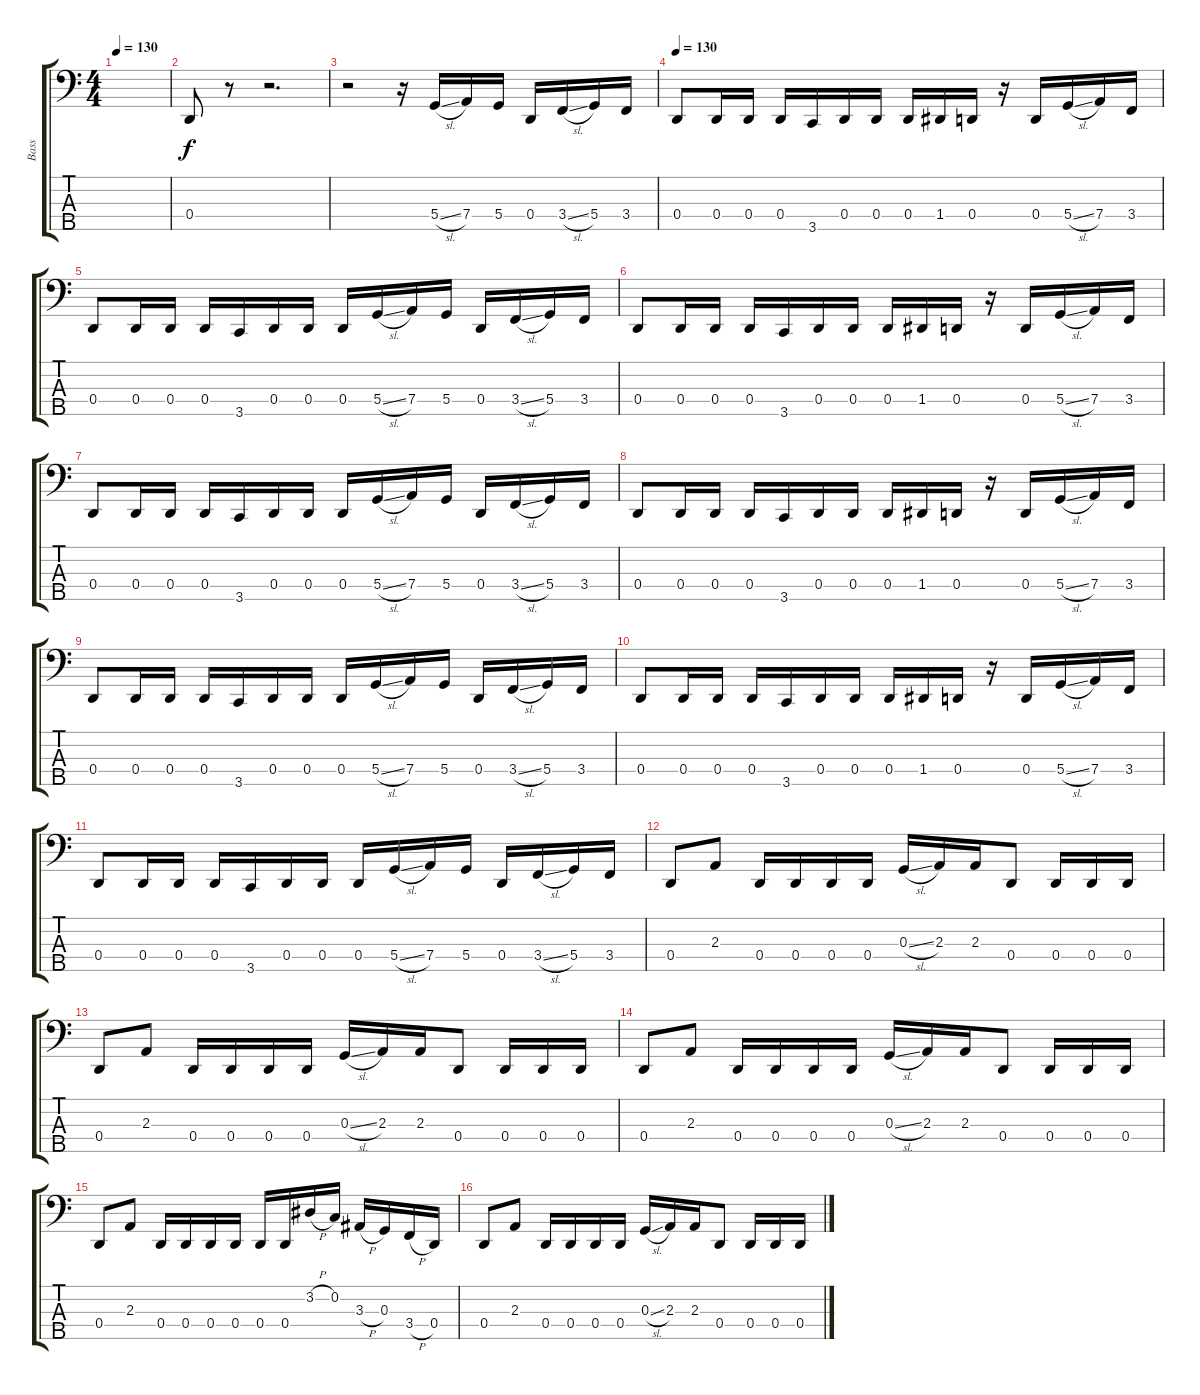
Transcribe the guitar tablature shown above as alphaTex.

\track ("Bass" "Bass") {instrument electricbassfinger}
\staff {score tabs}
\tuning (F2 C2 G1 D1 A0) {hide}
\ts (4 4)
\tempo 130
\clef f4
\ks c
|
0.4.8 r.8 r.2{d} |
r.2 r.16 5.4{sl}.16 7.4.16 5.4.16 0.4.16 3.4{sl}.16 5.4.16 3.4.16 |
\tempo 130
0.4.8 0.4.16 0.4.16 0.4.16 3.5.16 0.4.16 0.4.16 0.4.16 1.4.16 0.4.16 r.16 0.4.16 5.4{sl}.16 7.4.16 3.4.16 |
0.4.8 0.4.16 0.4.16 0.4.16 3.5.16 0.4.16 0.4.16 0.4.16 5.4{sl}.16 7.4.16 5.4.16 0.4.16 3.4{sl}.16 5.4.16 3.4.16 |
0.4.8 0.4.16 0.4.16 0.4.16 3.5.16 0.4.16 0.4.16 0.4.16 1.4.16 0.4.16 r.16 0.4.16 5.4{sl}.16 7.4.16 3.4.16 |
0.4.8 0.4.16 0.4.16 0.4.16 3.5.16 0.4.16 0.4.16 0.4.16 5.4{sl}.16 7.4.16 5.4.16 0.4.16 3.4{sl}.16 5.4.16 3.4.16 |
0.4.8 0.4.16 0.4.16 0.4.16 3.5.16 0.4.16 0.4.16 0.4.16 1.4.16 0.4.16 r.16 0.4.16 5.4{sl}.16 7.4.16 3.4.16 |
0.4.8 0.4.16 0.4.16 0.4.16 3.5.16 0.4.16 0.4.16 0.4.16 5.4{sl}.16 7.4.16 5.4.16 0.4.16 3.4{sl}.16 5.4.16 3.4.16 |
0.4.8 0.4.16 0.4.16 0.4.16 3.5.16 0.4.16 0.4.16 0.4.16 1.4.16 0.4.16 r.16 0.4.16 5.4{sl}.16 7.4.16 3.4.16 |
0.4.8 0.4.16 0.4.16 0.4.16 3.5.16 0.4.16 0.4.16 0.4.16 5.4{sl}.16 7.4.16 5.4.16 0.4.16 3.4{sl}.16 5.4.16 3.4.16 |
0.4.8 2.3.8 0.4.16 0.4.16 0.4.16 0.4.16 0.3{sl}.16 2.3.16 2.3.16 0.4.8 0.4.16 0.4.16 0.4.16 |
0.4.8 2.3.8 0.4.16 0.4.16 0.4.16 0.4.16 0.3{sl}.16 2.3.16 2.3.16 0.4.8 0.4.16 0.4.16 0.4.16 |
0.4.8 2.3.8 0.4.16 0.4.16 0.4.16 0.4.16 0.3{sl}.16 2.3.16 2.3.16 0.4.8 0.4.16 0.4.16 0.4.16 |
0.4.8 2.3.8 0.4.16 0.4.16 0.4.16 0.4.16 0.4.16 0.4.16 3.2{h}.16 0.2.16 3.3{h}.16 0.3.16 3.4{h}.16 0.4.16 |
0.4.8 2.3.8 0.4.16 0.4.16 0.4.16 0.4.16 0.3{sl}.16 2.3.16 2.3.16 0.4.8 0.4.16 0.4.16 0.4.16
